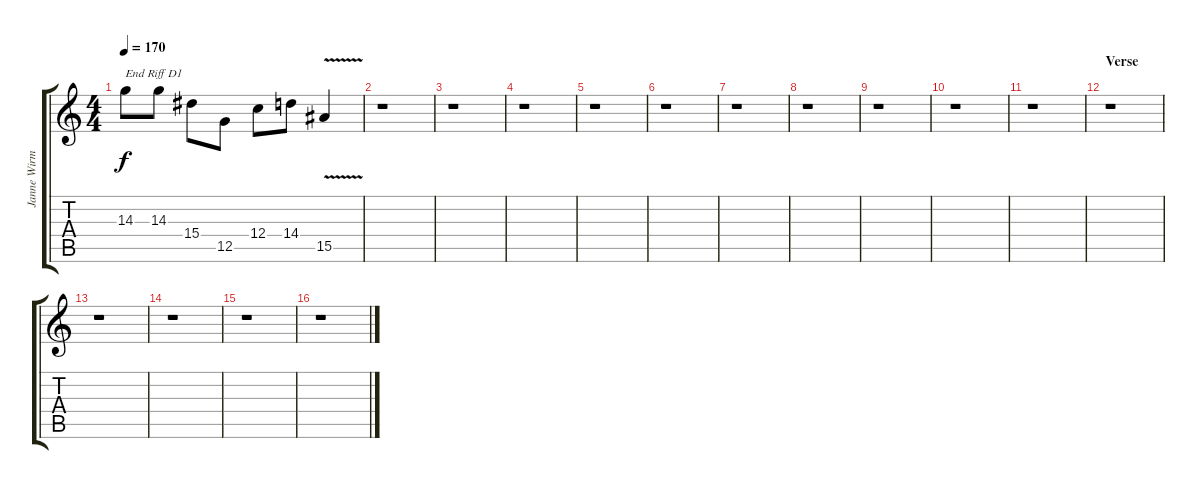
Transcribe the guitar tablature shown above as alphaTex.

\track ("Janne Wirman 1" "Janne Wirm") {instrument lead2sawtooth}
\staff {score tabs}
\tuning (D5 A4 F4 C4 G3 C3) {hide}
\ts (4 4)
\tempo 170
\clef g2
\ks c
14.3{t}.8{txt "End Riff D1" dy f} 14.3.8 15.4.8 12.5.8 12.4.8 14.4.8 15.5{v}.4 |
r.1 |
r.1 |
r.1 |
r.1 |
r.1 |
r.1 |
r.1 |
r.1 |
r.1 |
r.1 |
\section ("" "Verse")
r.1 |
r.1 |
r.1 |
r.1 |
r.1
